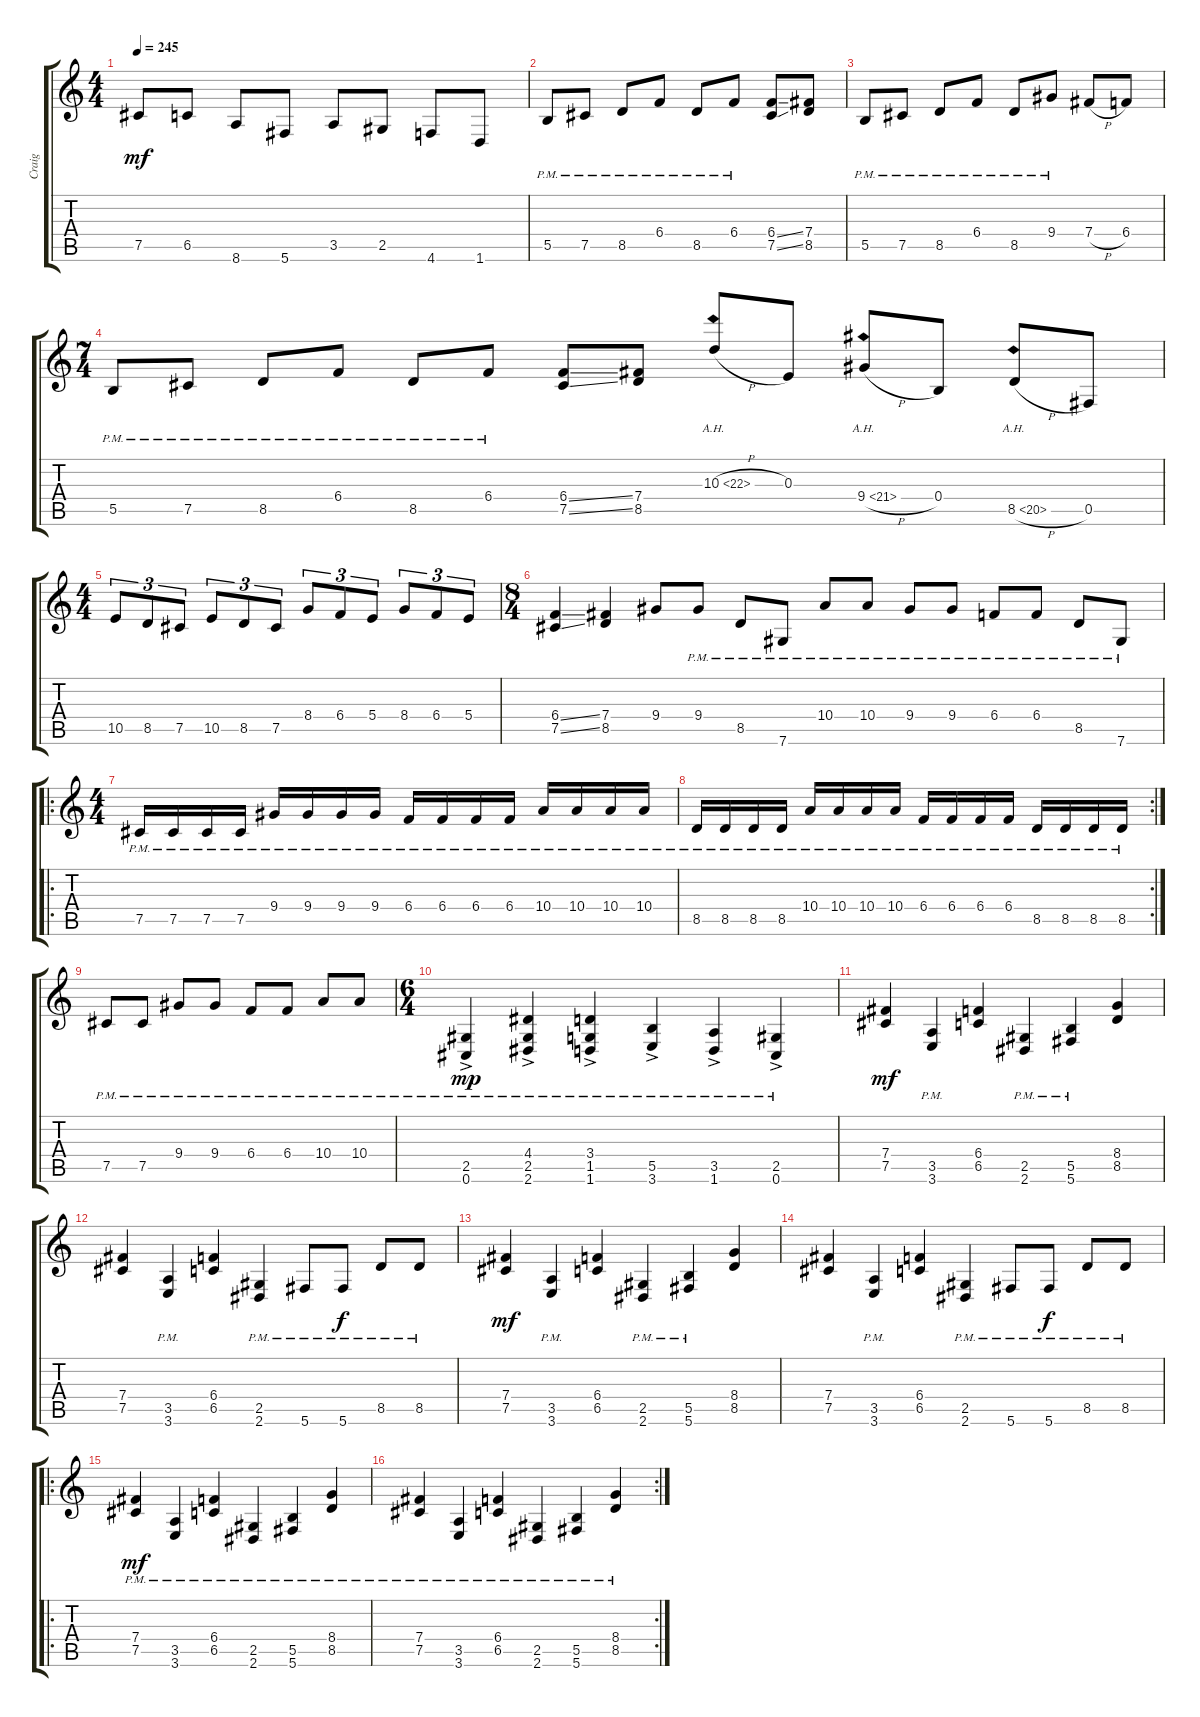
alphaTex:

\track ("Craig" "Craig") {instrument distortionguitar}
\staff {score tabs}
\tuning (Db4 Ab3 E3 B2 Gb2 Db2) {hide}
\ts (4 4)
\tempo 245
\clef g2
\ks c
7.5.8{dy mf} 6.5.8 8.6.8 5.6.8 3.5.8 2.5.8 4.6.8 1.6.8 |
5.5{pm}.8 7.5{pm}.8 8.5{pm}.8 6.4{pm}.8 8.5{pm}.8 6.4{pm}.8 (6.4{ss} 7.5{ss}).8 (7.4 8.5).8 |
5.5{pm}.8 7.5{pm}.8 8.5{pm}.8 6.4{pm}.8 8.5{pm}.8 9.4{pm}.8 7.4{h}.8 6.4.8 |
\ts (7 4)
5.5{pm}.8 7.5{pm}.8 8.5{pm}.8 6.4{pm}.8 8.5{pm}.8 6.4{pm}.8 (6.4{ss} 7.5{ss}).8 (7.4 8.5).8 10.3{ah 12 h}.8 0.3.8 9.4{ah 12 h}.8 0.4.8 8.5{ah 12 h}.8 0.5.8 |
\ts (4 4)
10.5.8{tu (3 2)} 8.5.8{tu (3 2)} 7.5.8{tu (3 2)} 10.5.8{tu (3 2)} 8.5.8{tu (3 2)} 7.5.8{tu (3 2)} 8.4.8{tu (3 2)} 6.4.8{tu (3 2)} 5.4.8{tu (3 2)} 8.4.8{tu (3 2)} 6.4.8{tu (3 2)} 5.4.8{tu (3 2)} |
\ts (8 4)
(6.4{ss} 7.5{ss}).4 (7.4 8.5).4 9.4.8 9.4{pm}.8 8.5{pm}.8 7.6{pm}.8 10.4{pm}.8 10.4{pm}.8 9.4{pm}.8 9.4{pm}.8 6.4{pm}.8 6.4{pm}.8 8.5{pm}.8 7.6{pm}.8 |
\ro
\ts (4 4)
7.5{pm}.16 7.5{pm}.16 7.5{pm}.16 7.5{pm}.16 9.4{pm}.16 9.4{pm}.16 9.4{pm}.16 9.4{pm}.16 6.4{pm}.16 6.4{pm}.16 6.4{pm}.16 6.4{pm}.16 10.4{pm}.16 10.4{pm}.16 10.4{pm}.16 10.4{pm}.16 |
\rc 2
8.5{pm}.16 8.5{pm}.16 8.5{pm}.16 8.5{pm}.16 10.4{pm}.16 10.4{pm}.16 10.4{pm}.16 10.4{pm}.16 6.4{pm}.16 6.4{pm}.16 6.4{pm}.16 6.4{pm}.16 8.5{pm}.16 8.5{pm}.16 8.5{pm}.16 8.5{pm}.16 |
7.5{pm}.8 7.5{pm}.8 9.4{pm}.8 9.4{pm}.8 6.4{pm}.8 6.4{pm}.8 10.4{pm}.8 10.4{pm}.8 |
\ts (6 4)
(2.5{ac pm} 0.6{ac pm}).4{dy mp} (4.4{ac pm} 2.5{ac pm} 2.6{ac pm}).4 (3.4{ac pm} 1.5{ac pm} 1.6{ac pm}).4 (5.5{ac pm} 3.6{ac pm}).4 (3.5{ac pm} 1.6{ac pm}).4 (2.5{ac pm} 0.6{ac pm}).4 |
(7.4 7.5).4{dy mf} (3.5{pm} 3.6{pm}).4 (6.4 6.5).4 (2.5{pm} 2.6{pm}).4 (5.5{pm} 5.6{pm}).4 (8.4 8.5).4 |
(7.4 7.5).4 (3.5{pm} 3.6{pm}).4 (6.4 6.5).4 (2.5{pm} 2.6{pm}).4 5.6{pm}.8 5.6{pm}.8{dy f} 8.5{pm}.8 8.5{pm}.8 |
(7.4 7.5).4{dy mf} (3.5{pm} 3.6{pm}).4 (6.4 6.5).4 (2.5{pm} 2.6{pm}).4 (5.5{pm} 5.6{pm}).4 (8.4 8.5).4 |
(7.4 7.5).4 (3.5{pm} 3.6{pm}).4 (6.4 6.5).4 (2.5{pm} 2.6{pm}).4 5.6{pm}.8 5.6{pm}.8{dy f} 8.5{pm}.8 8.5{pm}.8 |
\ro
(7.4{pm} 7.5{pm}).4{dy mf} (3.5{pm} 3.6{pm}).4 (6.4{pm} 6.5{pm}).4 (2.5{pm} 2.6{pm}).4 (5.5{pm} 5.6{pm}).4 (8.4{pm} 8.5{pm}).4 |
\rc 2
(7.4{pm} 7.5{pm}).4 (3.5{pm} 3.6{pm}).4 (6.4{pm} 6.5{pm}).4 (2.5{pm} 2.6{pm}).4 (5.5{pm} 5.6{pm}).4 (8.4{pm} 8.5{pm}).4
